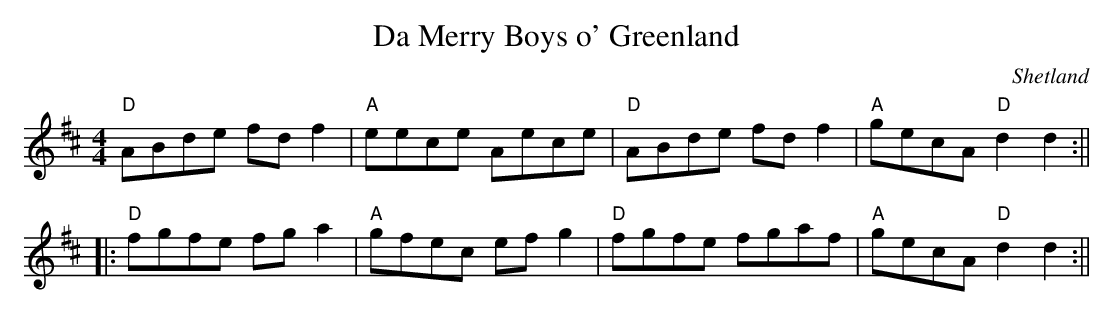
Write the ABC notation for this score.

X:1
T:Da Merry Boys o' Greenland
M:4/4
L:1/8
O:Shetland
K:D
"D"ABde fd f2|"A"eece Aece|"D"ABde fd f2|"A"gecA "D"d2 d2:||!
|:"D"fgfe fg a2|"A"gfec ef g2|"D"fgfe fgaf|"A"gecA "D"d2 d2:||
